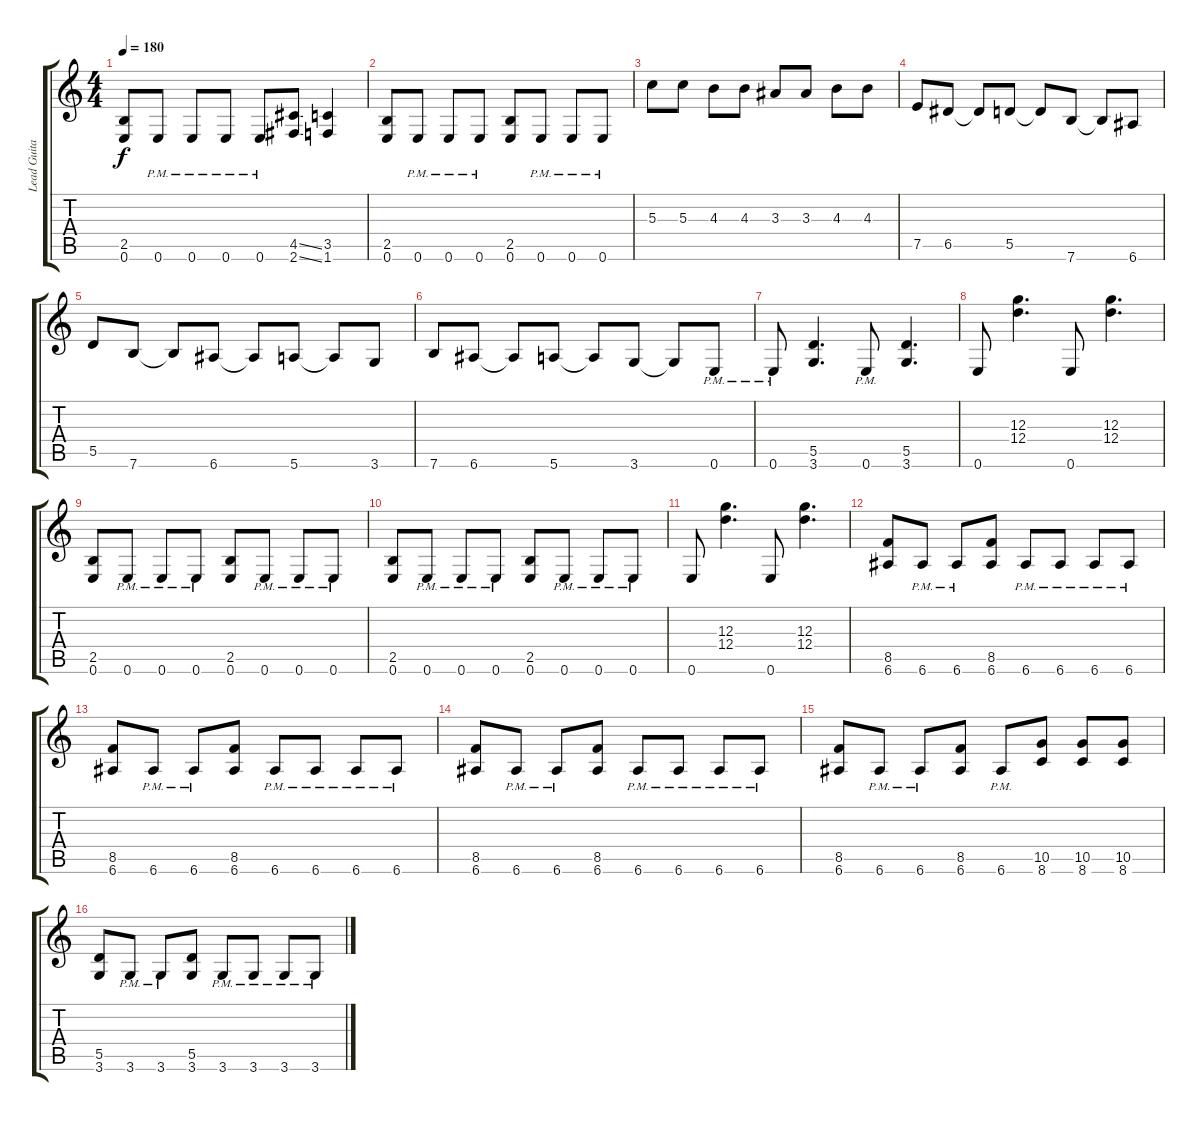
\track ("Lead Guitar" "Lead Guita") {instrument distortionguitar}
\staff {score tabs}
\tuning (E4 B3 G3 D3 A2 E2) {hide}
\ts (4 4)
\tempo 180
\clef g2
\ks c
(2.5 0.6).8{dy f} 0.6{pm}.8 0.6{pm}.8 0.6{pm}.8 0.6{pm}.8 (4.5{ss} 2.6{ss}).8 (3.5 1.6).4 |
(2.5 0.6).8 0.6{pm}.8 0.6{pm}.8 0.6{pm}.8 (2.5 0.6).8 0.6{pm}.8 0.6{pm}.8 0.6{pm}.8 |
5.3.8 5.3.8 4.3.8 4.3.8 3.3.8 3.3.8 4.3.8 4.3.8 |
7.5.8 6.5.8 6.5{t}.8 5.5.8 5.5{t}.8 7.6.8 7.6{t}.8 6.6.8 |
5.5.8 7.6.8 7.6{t}.8 6.6.8 6.6{t}.8 5.6.8 5.6{t}.8 3.6.8 |
7.6.8 6.6.8 6.6{t}.8 5.6.8 5.6{t}.8 3.6.8 3.6{t}.8 0.6{pm}.8 |
0.6{pm}.8 (5.5 3.6).4{d} 0.6{pm}.8 (5.5 3.6).4{d} |
0.6.8 (12.3 12.4).4{d} 0.6.8 (12.3 12.4).4{d} |
(2.5 0.6).8 0.6{pm}.8 0.6{pm}.8 0.6{pm}.8 (2.5 0.6).8 0.6{pm}.8 0.6{pm}.8 0.6{pm}.8 |
(2.5 0.6).8 0.6{pm}.8 0.6{pm}.8 0.6{pm}.8 (2.5 0.6).8 0.6{pm}.8 0.6{pm}.8 0.6{pm}.8 |
0.6.8 (12.3 12.4).4{d} 0.6.8 (12.3 12.4).4{d} |
(8.5 6.6).8 6.6{pm}.8 6.6{pm}.8 (8.5 6.6).8 6.6{pm}.8 6.6{pm}.8 6.6{pm}.8 6.6{pm}.8 |
(8.5 6.6).8 6.6{pm}.8 6.6{pm}.8 (8.5 6.6).8 6.6{pm}.8 6.6{pm}.8 6.6{pm}.8 6.6{pm}.8 |
(8.5 6.6).8 6.6{pm}.8 6.6{pm}.8 (8.5 6.6).8 6.6{pm}.8 6.6{pm}.8 6.6{pm}.8 6.6{pm}.8 |
(8.5 6.6).8 6.6{pm}.8 6.6{pm}.8 (8.5 6.6).8 6.6{pm}.8 (10.5 8.6).8 (10.5 8.6).8 (10.5 8.6).8 |
(5.5 3.6).8 3.6{pm}.8 3.6{pm}.8 (5.5 3.6).8 3.6{pm}.8 3.6{pm}.8 3.6{pm}.8 3.6{pm}.8
